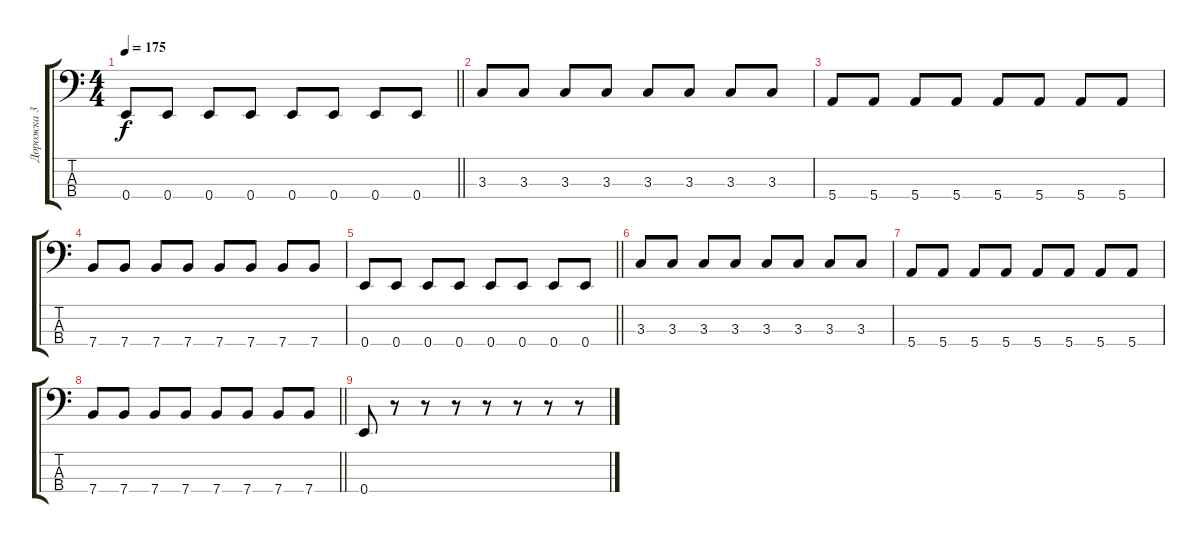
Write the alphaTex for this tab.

\track ("Дорожка 3" "Дорожка 3") {instrument electricbasspick}
\staff {score tabs}
\tuning (G2 D2 A1 E1) {hide}
\ts (4 4)
\tempo 175
\clef f4
\barLineRight lightlight
\ks c
0.4.8{dy f} 0.4.8 0.4.8 0.4.8 0.4.8 0.4.8 0.4.8 0.4.8 |
3.3.8 3.3.8 3.3.8 3.3.8 3.3.8 3.3.8 3.3.8 3.3.8 |
5.4.8 5.4.8 5.4.8 5.4.8 5.4.8 5.4.8 5.4.8 5.4.8 |
7.4.8 7.4.8 7.4.8 7.4.8 7.4.8 7.4.8 7.4.8 7.4.8 |
\barLineRight lightlight
0.4.8 0.4.8 0.4.8 0.4.8 0.4.8 0.4.8 0.4.8 0.4.8 |
3.3.8 3.3.8 3.3.8 3.3.8 3.3.8 3.3.8 3.3.8 3.3.8 |
5.4.8 5.4.8 5.4.8 5.4.8 5.4.8 5.4.8 5.4.8 5.4.8 |
\barLineRight lightlight
7.4.8 7.4.8 7.4.8 7.4.8 7.4.8 7.4.8 7.4.8 7.4.8 |
0.4.8 r.8 r.8 r.8 r.8 r.8 r.8 r.8
